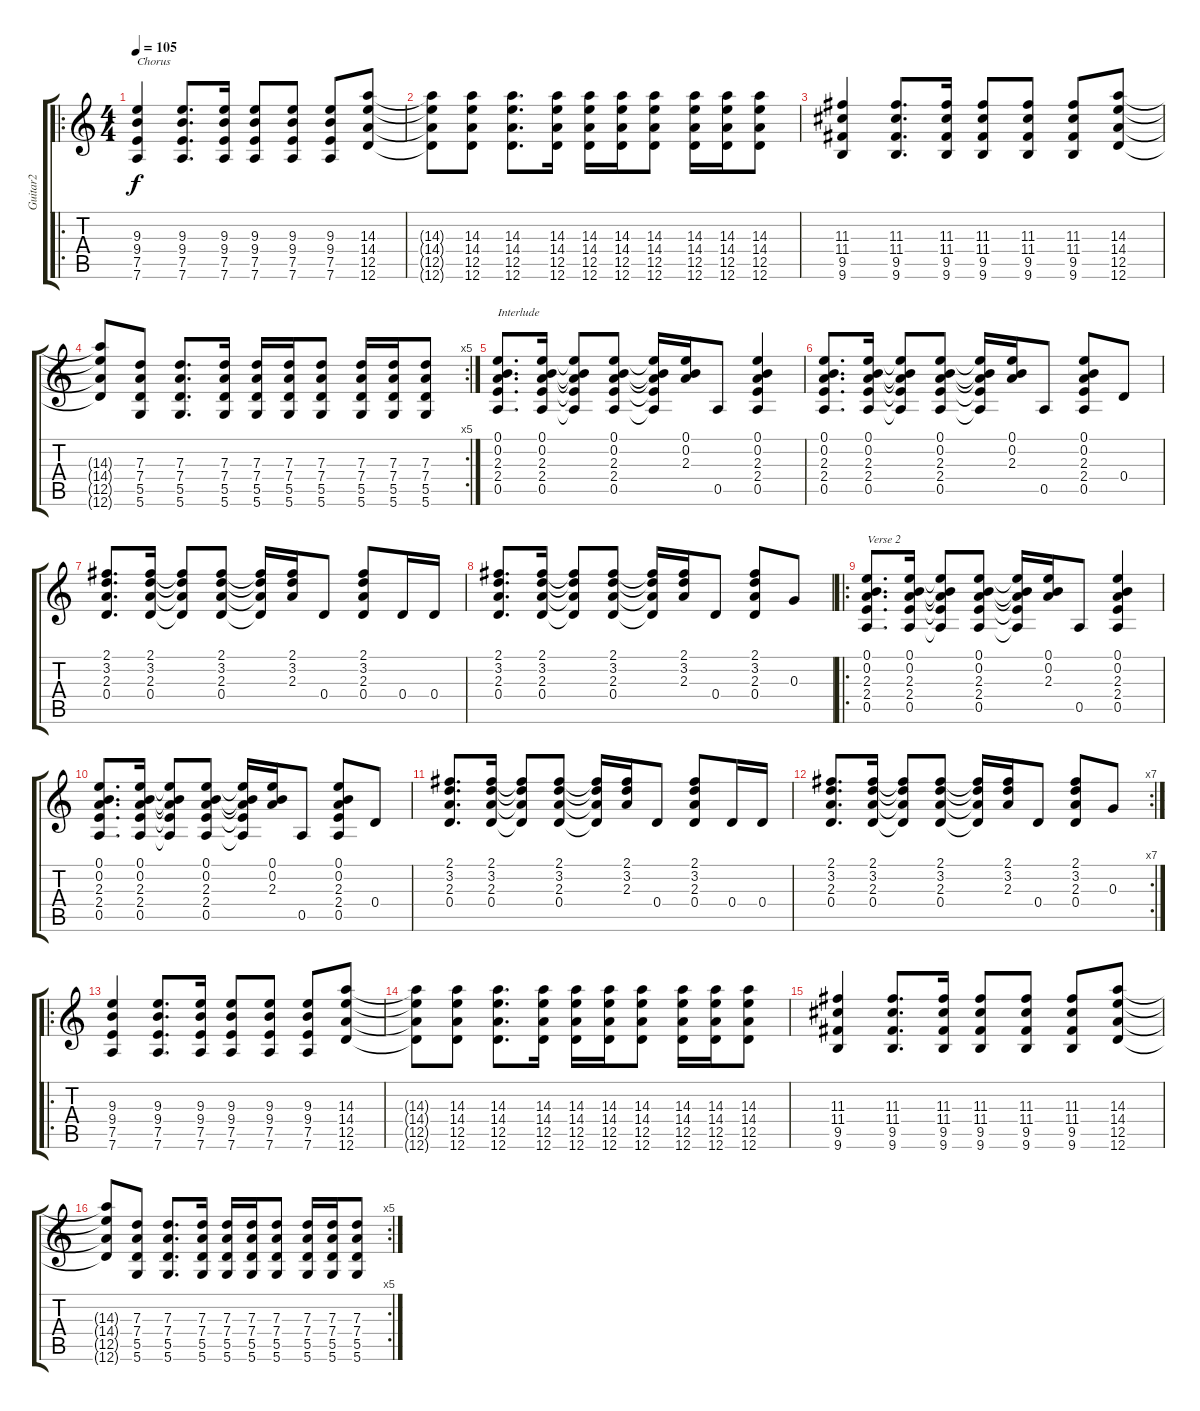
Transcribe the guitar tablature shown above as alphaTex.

\track ("Guitar2" "Guitar2") {instrument acousticguitarsteel}
\staff {score tabs}
\tuning (E4 B3 G3 D3 A2 D2) {hide}
\ro
\ts (4 4)
\tempo 105
\clef g2
\ks c
(9.3 9.4 7.5 7.6).4{txt "Chorus" dy f} (9.3 9.4 7.5 7.6).8{d} (9.3 9.4 7.5 7.6).16 (9.3 9.4 7.5 7.6).8 (9.3 9.4 7.5 7.6).8 (9.3 9.4 7.5 7.6).8 (14.3 14.4 12.5 12.6).8 |
(14.3{t} 14.4{t} 12.5{t} 12.6{t}).8 (14.3 14.4 12.5 12.6).8 (14.3 14.4 12.5 12.6).8{d} (14.3 14.4 12.5 12.6).16 (14.3 14.4 12.5 12.6).16 (14.3 14.4 12.5 12.6).16 (14.3 14.4 12.5 12.6).8 (14.3 14.4 12.5 12.6).16 (14.3 14.4 12.5 12.6).16 (14.3 14.4 12.5 12.6).8 |
(11.3 11.4 9.5 9.6).4 (11.3 11.4 9.5 9.6).8{d} (11.3 11.4 9.5 9.6).16 (11.3 11.4 9.5 9.6).8 (11.3 11.4 9.5 9.6).8 (11.3 11.4 9.5 9.6).8 (14.3 14.4 12.5 12.6).8 |
\rc 5
(14.3{t} 14.4{t} 12.5{t} 12.6{t}).8 (7.3 7.4 5.5 5.6).8 (7.3 7.4 5.5 5.6).8{d} (7.3 7.4 5.5 5.6).16 (7.3 7.4 5.5 5.6).16 (7.3 7.4 5.5 5.6).16 (7.3 7.4 5.5 5.6).8 (7.3 7.4 5.5 5.6).16 (7.3 7.4 5.5 5.6).16 (7.3 7.4 5.5 5.6).8 |
(0.1 0.2 2.3 2.4 0.5).8{d txt "Interlude"} (0.1 0.2 2.3 2.4 0.5).16 (0.1{t} 0.2{t} 2.3{t} 2.4{t} 0.5{t}).8 (0.1 0.2 2.3 2.4 0.5).8 (0.1{t} 0.2{t} 2.3{t} 2.4{t} 0.5{t}).16 (0.1 0.2 2.3).16 0.5.8 (0.1 0.2 2.3 2.4 0.5).4 |
(0.1 0.2 2.3 2.4 0.5).8{d} (0.1 0.2 2.3 2.4 0.5).16 (0.1{t} 0.2{t} 2.3{t} 2.4{t} 0.5{t}).8 (0.1 0.2 2.3 2.4 0.5).8 (0.1{t} 0.2{t} 2.3{t} 2.4{t} 0.5{t}).16 (0.1 0.2 2.3).16 0.5.8 (0.1 0.2 2.3 2.4 0.5).8 0.4.8 |
(2.1 3.2 2.3 0.4).8{d} (2.1 3.2 2.3 0.4).16 (2.1{t} 3.2{t} 2.3{t} 0.4{t}).8 (2.1 3.2 2.3 0.4).8 (2.1{t} 3.2{t} 2.3{t} 0.4{t}).16 (2.1 3.2 2.3).16 0.4.8 (2.1 3.2 2.3 0.4).8 0.4.16 0.4.16 |
(2.1 3.2 2.3 0.4).8{d} (2.1 3.2 2.3 0.4).16 (2.1{t} 3.2{t} 2.3{t} 0.4{t}).8 (2.1 3.2 2.3 0.4).8 (2.1{t} 3.2{t} 2.3{t} 0.4{t}).16 (2.1 3.2 2.3).16 0.4.8 (2.1 3.2 2.3 0.4).8 0.3.8 |
\ro
(0.1 0.2 2.3 2.4 0.5).8{d txt "Verse 2"} (0.1 0.2 2.3 2.4 0.5).16 (0.1{t} 0.2{t} 2.3{t} 2.4{t} 0.5{t}).8 (0.1 0.2 2.3 2.4 0.5).8 (0.1{t} 0.2{t} 2.3{t} 2.4{t} 0.5{t}).16 (0.1 0.2 2.3).16 0.5.8 (0.1 0.2 2.3 2.4 0.5).4 |
(0.1 0.2 2.3 2.4 0.5).8{d} (0.1 0.2 2.3 2.4 0.5).16 (0.1{t} 0.2{t} 2.3{t} 2.4{t} 0.5{t}).8 (0.1 0.2 2.3 2.4 0.5).8 (0.1{t} 0.2{t} 2.3{t} 2.4{t} 0.5{t}).16 (0.1 0.2 2.3).16 0.5.8 (0.1 0.2 2.3 2.4 0.5).8 0.4.8 |
(2.1 3.2 2.3 0.4).8{d} (2.1 3.2 2.3 0.4).16 (2.1{t} 3.2{t} 2.3{t} 0.4{t}).8 (2.1 3.2 2.3 0.4).8 (2.1{t} 3.2{t} 2.3{t} 0.4{t}).16 (2.1 3.2 2.3).16 0.4.8 (2.1 3.2 2.3 0.4).8 0.4.16 0.4.16 |
\rc 7
(2.1 3.2 2.3 0.4).8{d} (2.1 3.2 2.3 0.4).16 (2.1{t} 3.2{t} 2.3{t} 0.4{t}).8 (2.1 3.2 2.3 0.4).8 (2.1{t} 3.2{t} 2.3{t} 0.4{t}).16 (2.1 3.2 2.3).16 0.4.8 (2.1 3.2 2.3 0.4).8 0.3.8 |
\ro
(9.3 9.4 7.5 7.6).4 (9.3 9.4 7.5 7.6).8{d} (9.3 9.4 7.5 7.6).16 (9.3 9.4 7.5 7.6).8 (9.3 9.4 7.5 7.6).8 (9.3 9.4 7.5 7.6).8 (14.3 14.4 12.5 12.6).8 |
(14.3{t} 14.4{t} 12.5{t} 12.6{t}).8 (14.3 14.4 12.5 12.6).8 (14.3 14.4 12.5 12.6).8{d} (14.3 14.4 12.5 12.6).16 (14.3 14.4 12.5 12.6).16 (14.3 14.4 12.5 12.6).16 (14.3 14.4 12.5 12.6).8 (14.3 14.4 12.5 12.6).16 (14.3 14.4 12.5 12.6).16 (14.3 14.4 12.5 12.6).8 |
(11.3 11.4 9.5 9.6).4 (11.3 11.4 9.5 9.6).8{d} (11.3 11.4 9.5 9.6).16 (11.3 11.4 9.5 9.6).8 (11.3 11.4 9.5 9.6).8 (11.3 11.4 9.5 9.6).8 (14.3 14.4 12.5 12.6).8 |
\rc 5
(14.3{t} 14.4{t} 12.5{t} 12.6{t}).8 (7.3 7.4 5.5 5.6).8 (7.3 7.4 5.5 5.6).8{d} (7.3 7.4 5.5 5.6).16 (7.3 7.4 5.5 5.6).16 (7.3 7.4 5.5 5.6).16 (7.3 7.4 5.5 5.6).8 (7.3 7.4 5.5 5.6).16 (7.3 7.4 5.5 5.6).16 (7.3 7.4 5.5 5.6).8
